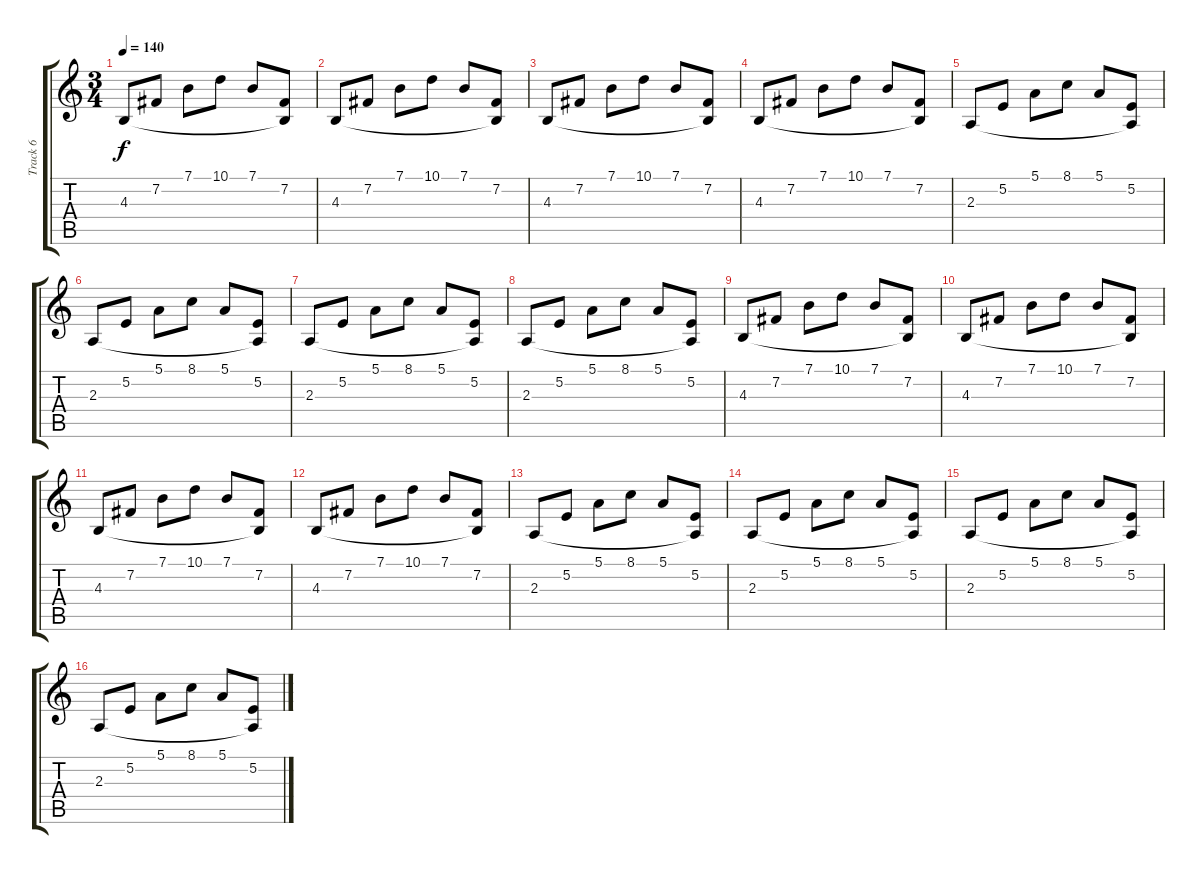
\track ("Track 6" "Track 6") {instrument harpsichord}
\staff {score tabs}
\tuning (E4 B3 G3 D3 A2 E2) {hide}
\ts (3 4)
\tempo 140
\clef g2
\ks c
4.3.8{dy f} 7.2.8 7.1.8 10.1.8 7.1.8 (7.2 4.3{t}).8 |
4.3.8 7.2.8 7.1.8 10.1.8 7.1.8 (7.2 4.3{t}).8 |
4.3.8 7.2.8 7.1.8 10.1.8 7.1.8 (7.2 4.3{t}).8 |
4.3.8 7.2.8 7.1.8 10.1.8 7.1.8 (7.2 4.3{t}).8 |
2.3.8 5.2.8 5.1.8 8.1.8 5.1.8 (5.2 2.3{t}).8 |
2.3.8 5.2.8 5.1.8 8.1.8 5.1.8 (5.2 2.3{t}).8 |
2.3.8 5.2.8 5.1.8 8.1.8 5.1.8 (5.2 2.3{t}).8 |
2.3.8 5.2.8 5.1.8 8.1.8 5.1.8 (5.2 2.3{t}).8 |
4.3.8 7.2.8 7.1.8 10.1.8 7.1.8 (7.2 4.3{t}).8 |
4.3.8 7.2.8 7.1.8 10.1.8 7.1.8 (7.2 4.3{t}).8 |
4.3.8 7.2.8 7.1.8 10.1.8 7.1.8 (7.2 4.3{t}).8 |
4.3.8 7.2.8 7.1.8 10.1.8 7.1.8 (7.2 4.3{t}).8 |
2.3.8 5.2.8 5.1.8 8.1.8 5.1.8 (5.2 2.3{t}).8 |
2.3.8 5.2.8 5.1.8 8.1.8 5.1.8 (5.2 2.3{t}).8 |
2.3.8 5.2.8 5.1.8 8.1.8 5.1.8 (5.2 2.3{t}).8 |
2.3.8 5.2.8 5.1.8 8.1.8 5.1.8 (5.2 2.3{t}).8
